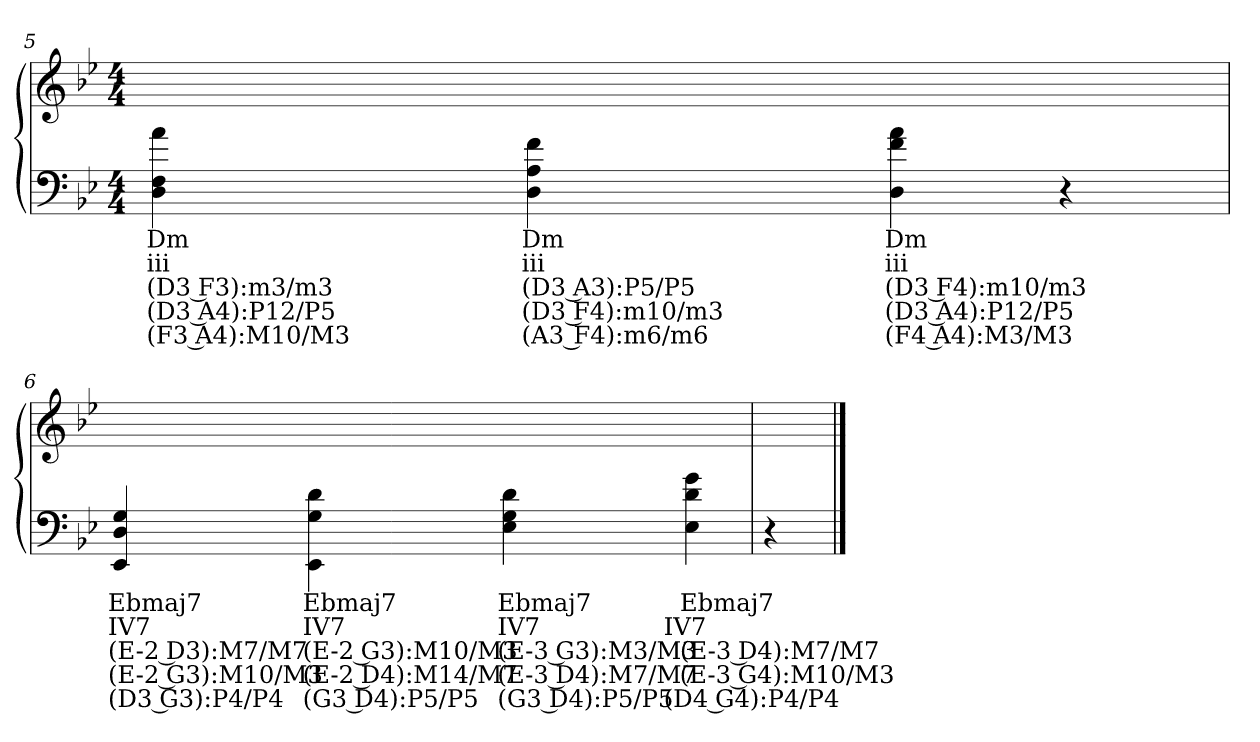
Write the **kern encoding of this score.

**kern	**text	**text	**text	**text	**text	**kern
*part2	*part2	*part2	*part2	*part2	*part2	*part1
*staff2	*staff2	*staff2	*staff2	*staff2	*staff2	*staff1
*clefF4	*	*	*	*	*	*clefG2
*k[b-e-]	*	*	*	*	*	*k[b-e-]
*B-:	*	*	*	*	*	*B-:
*M4/4	*	*	*	*	*	*M4/4
=5	=5	=5	=5	=5	=5	=5
4D 4F 4a	Dm	iii	(D3 F3):m3/m3	(D3 A4):P12/P5	(F3 A4):M10/M3	1ryy
4D 4A 4f	Dm	iii	(D3 A3):P5/P5	(D3 F4):m10/m3	(A3 F4):m6/m6	.
4D 4f 4a	Dm	iii	(D3 F4):m10/m3	(D3 A4):P12/P5	(F4 A4):M3/M3	.
4r	.	.	.	.	.	.
=6	=6	=6	=6	=6	=6	=6
4EE- 4D 4G	Ebmaj7	IV7	(E-2 D3):M7/M7	(E-2 G3):M10/M3	(D3 G3):P4/P4	1ryy
4EE- 4G 4d	Ebmaj7	IV7	(E-2 G3):M10/M3	(E-2 D4):M14/M7	(G3 D4):P5/P5	.
4E- 4G 4d	Ebmaj7	IV7	(E-3 G3):M3/M3	(E-3 D4):M7/M7	(G3 D4):P5/P5	.
4E- 4d 4g	Ebmaj7	IV7	(E-3 D4):M7/M7	(E-3 G4):M10/M3	(D4 G4):P4/P4	.
=7	=7	=7	=7	=7	=7	=7
4r	.	.	.	.	.	4ryy
==	==	==	==	==	==	==
*-	*-	*-	*-	*-	*-	*-
